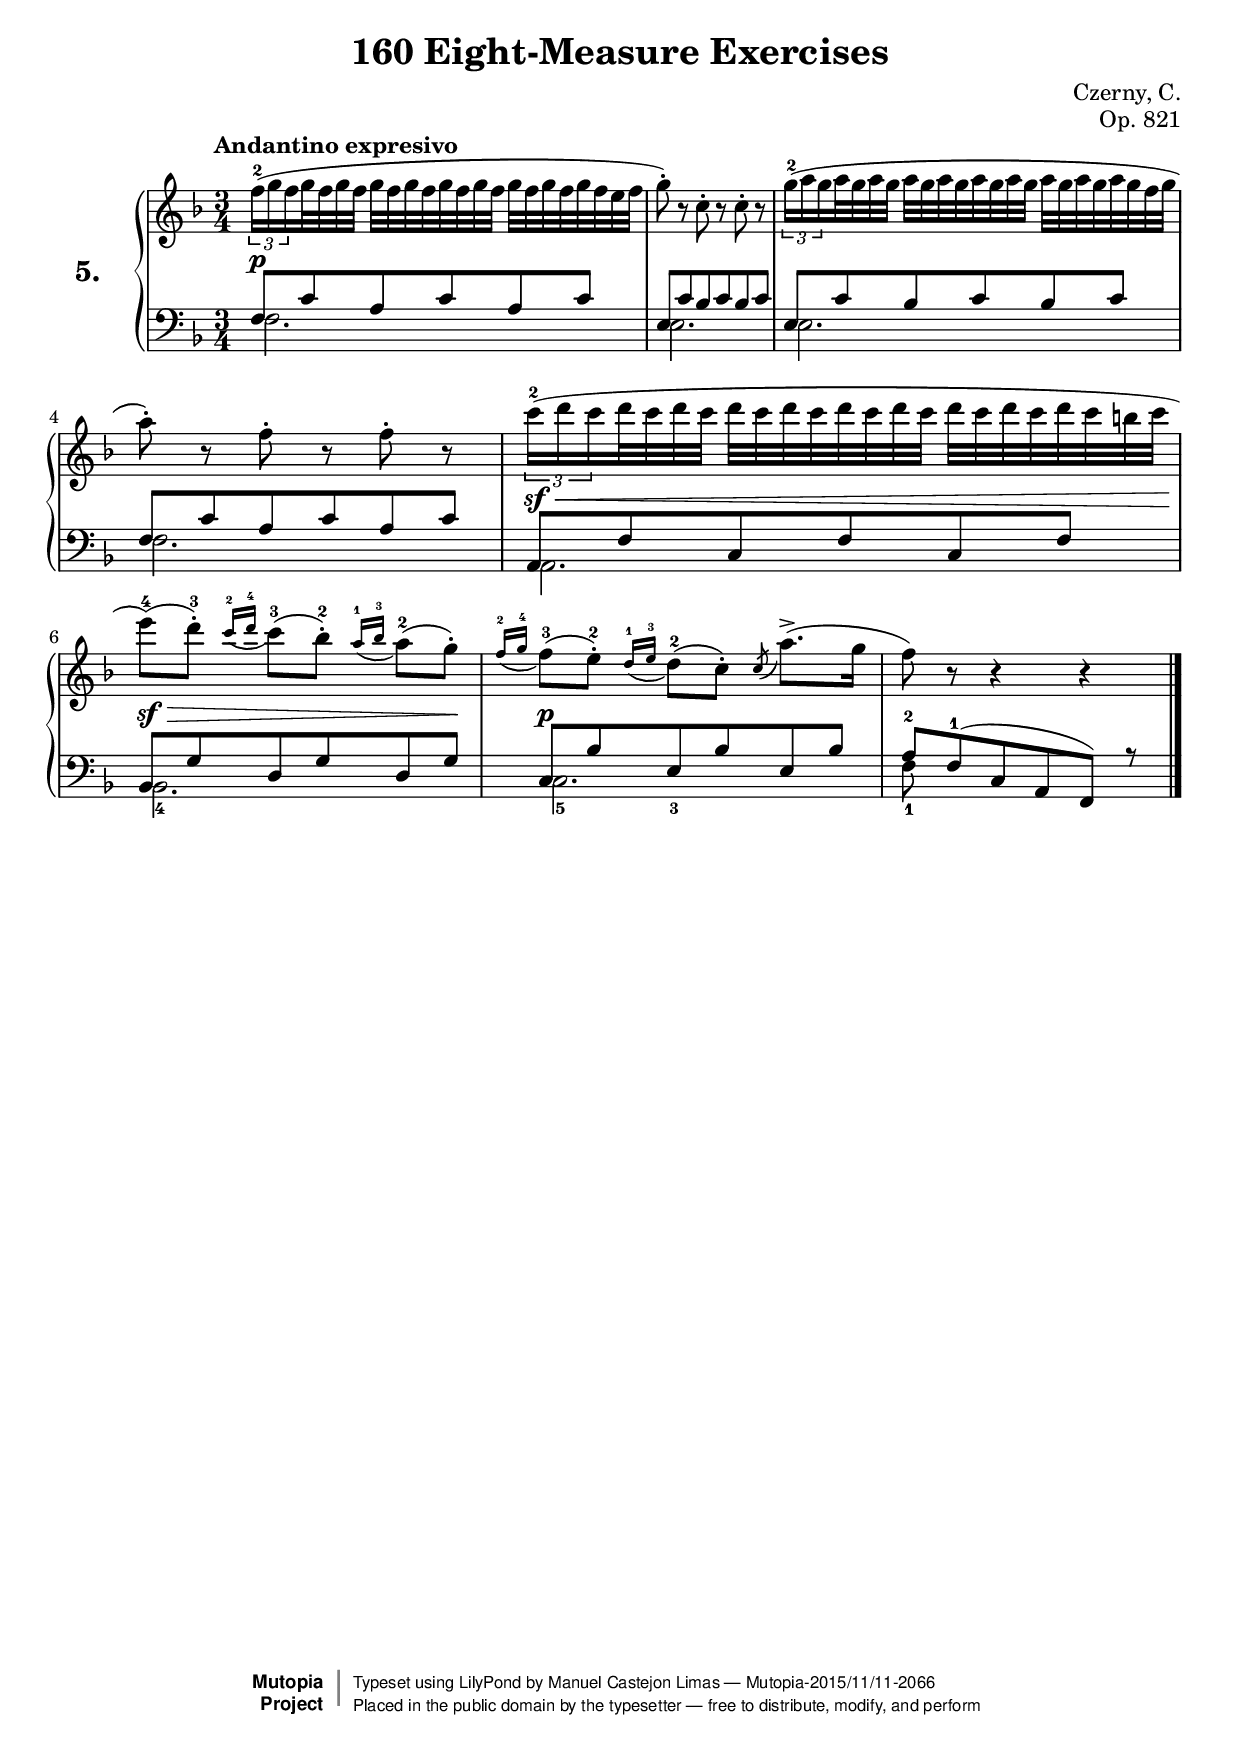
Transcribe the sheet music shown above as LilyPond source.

\version "2.18.2"
\language "english"
exerciseNumber = "5."
\header {
    composer	        =       "Czerny, C."
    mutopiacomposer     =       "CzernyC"

    title	            =	"160 Eight-Measure Exercises"
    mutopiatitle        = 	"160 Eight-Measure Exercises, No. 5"

    opus	            =	"Op. 821"
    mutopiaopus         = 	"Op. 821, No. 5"
    
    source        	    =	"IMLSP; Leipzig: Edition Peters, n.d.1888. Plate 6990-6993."
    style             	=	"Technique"
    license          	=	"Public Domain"
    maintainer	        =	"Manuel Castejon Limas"
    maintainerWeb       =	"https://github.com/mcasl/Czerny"
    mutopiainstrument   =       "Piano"

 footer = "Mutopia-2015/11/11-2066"
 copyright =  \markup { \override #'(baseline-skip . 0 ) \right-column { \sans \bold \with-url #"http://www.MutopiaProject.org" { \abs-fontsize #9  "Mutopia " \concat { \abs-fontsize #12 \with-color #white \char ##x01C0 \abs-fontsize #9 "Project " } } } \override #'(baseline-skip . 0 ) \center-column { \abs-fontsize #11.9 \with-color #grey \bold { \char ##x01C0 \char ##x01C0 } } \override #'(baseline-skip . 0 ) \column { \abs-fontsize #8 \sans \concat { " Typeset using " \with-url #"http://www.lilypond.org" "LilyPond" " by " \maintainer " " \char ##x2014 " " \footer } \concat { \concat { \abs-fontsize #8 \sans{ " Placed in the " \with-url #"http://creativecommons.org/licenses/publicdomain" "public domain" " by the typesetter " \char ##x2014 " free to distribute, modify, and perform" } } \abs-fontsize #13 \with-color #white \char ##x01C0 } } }
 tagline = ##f
}

%--------Definitions
global = {
  \key f \major
  \time 3/4
}


mbreak = { \break  }

\layout {
  \context {
    \Score
  }
}

pianoUpper = { \tempo "Andantino expresivo"
  \times 2/3  { f''16^ 2  (  g'' f''}                     % 1
  g''32 f'' g'' f''  g''  f'' g'' f'' g'' f'' g''         % 1
  f''32  g''  f'' g'' f'' g'' f'' e'' f''               | % 1
  
  g''8^\staccato )  r c'' ^\staccato r c'' ^\staccato r | % 2
  
  \times 2/3  {    g''16^2 (  a'' g''  }                    % 3
  a''32 g'' a'' g''  a''  g'' a'' g'' a'' g''             % 3
  a''32  g'' a'' g'' a'' g'' a'' g'' f'' g'' \mbreak    | % 3
  
  a''8 ) ^\staccato r f'' ^\staccato r f'' ^\staccato r | % 4
  
  \times 2/3  { c'''16^2 (  d''' c'''}
  d'''32  c''' d''' c'''  d'''  c''' d''' c''' d'''
  c'''32 d''' c'''  d'''  c''' d''' c''' d''' c'''
  b''32  c'''                                            | % 5
  

 e'''8]^4 )  (  d'''^\staccato]^3 ) \appoggiatura {c'''16^2 d'''16^4} c'''8[^3 (  bf'']^ 2  )  ^\staccato  \appoggiatura {a''16^1 bf''^3} a''8[^ 2 (  g''] )  ^\staccato  | % 6
  
  \appoggiatura {f''16^2 g''^4} f''8(^3  e''8)^2  -\staccato  \appoggiatura {d''16 ^ 1 e''^3} d''8(^2  c'')^\staccato  \acciaccatura c'' a''8.(  ^>  g''16                    | % 7
  f''8 ) r r4 r                                             \bar "|."   % 8
}

bassPiano =  {
  \clef "bass" \key f \major \time 3/4 
  f2.                   | % 1
  e2.                   | % 2
  e2.                   | % 3
  f2.                   | % 4
  a,2.                  | % 5
  bf,2._4               | % 6
  c2._5                 | % 7
  f8_1 s8*5    \bar "|."  % 8
}

tenorPiano =  {
  \clef "bass"
  f8  c' a c' a c'                        | % 1
  e8  c' bf c' bf c'                      | % 2
  e8  c' bf c' bf c'                      | % 3
  f8  c' a c' a c'                        | % 4
  a,8  f  c f c f                         | % 5
  bf,8  g d g d g                         | % 6
  c8  bf e_3 bf e bf                      | % 7
  a8^2 f^1 (  c a,  f, ) r     \bar "|."   % 8
}


dynamics = { 
  <> \p s2.             | %1
  s2.                   | %2
  s2.                   | %3
  s2.                   | %4
  <> \sf \< s2.         | %5
  <> \sf \> s2 s8 s8 \! | %6
  <> \p s2.             | %7
  s2.                   | %8 
}

pedal = {
}

\score {
  <<
    \new PianoStaff <<
      \set PianoStaff.instrumentName = \markup \huge \bold \exerciseNumber 
      \set PianoStaff.midiInstrument = "acoustic grand"
      \context Staff = "1" << \context Voice = "pianoUpper" { \clef treble \global \pianoUpper } >>
      \context Dynamics = "Dynamics_pf" \dynamics
      \context Staff    = "2" << \context Voice = "tenorPiano"    { \clef bass \global \voiceThree \tenorPiano }
                                 \context Voice = "bassPiano"     { \clef bass \global \voiceFour  \bassPiano } >>
      \context Dynamics = "pedal" \pedal
    >>
  >>
  \layout {
  %  \mergeDifferentlyHeadedOn 
  %  \mergeDifferentlyDottedOn
  }
  
  \midi {}
}

